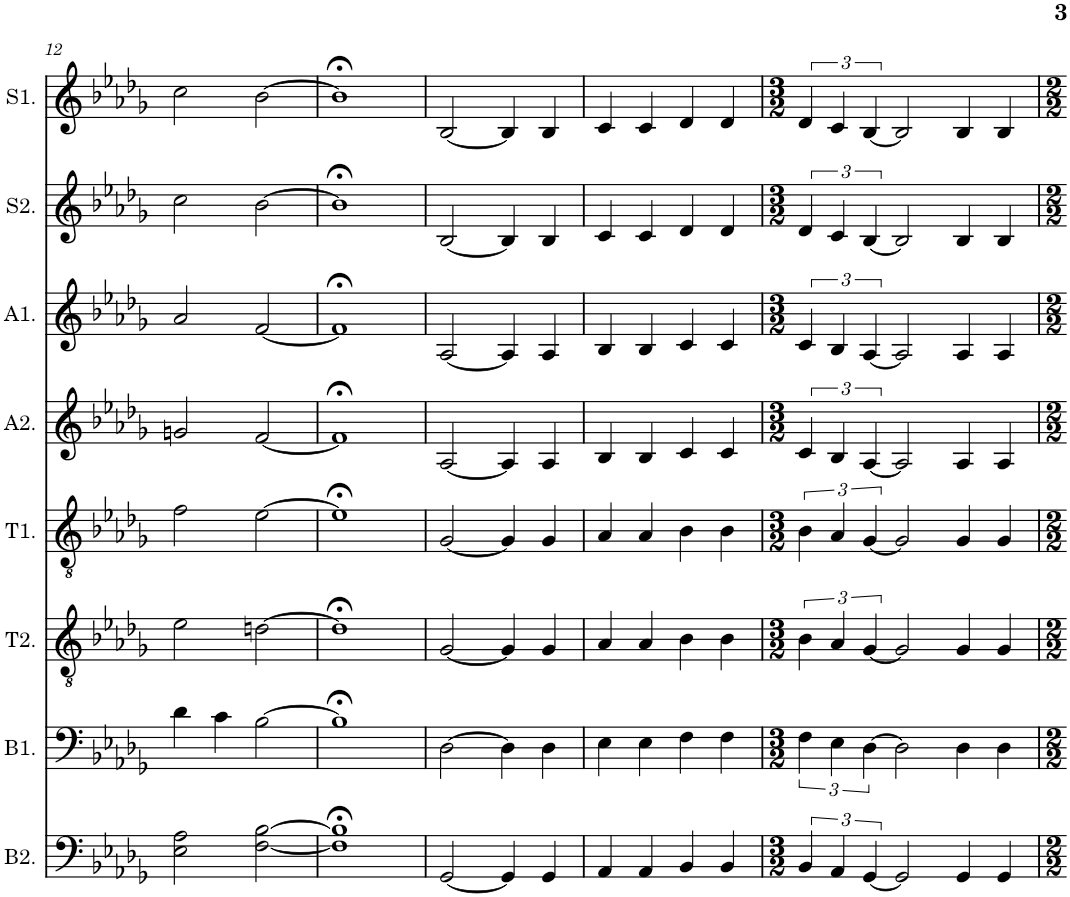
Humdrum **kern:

**kern	**kern	**kern	**kern	**kern	**kern	**kern	**kern
*part8	*part7	*part6	*part5	*part4	*part3	*part2	*part1
*staff8	*staff7	*staff6	*staff5	*staff4	*staff3	*staff2	*staff1
*I"Bass 2	*I"Bass 1	*I"Tenor 2	*I"Tenor 1	*I"Alto 2	*I"Alto 1	*I"Soprano 2	*I"Soprano 1
*I'B2.	*I'B1.	*I'T2.	*I'T1.	*I'A2.	*I'A1.	*I'S2.	*I'S1.
!!LO:PB:g=z
*clefF4	*clefF4	*clefGv2	*clefGv2	*clefG2	*clefG2	*clefG2	*clefG2
*k[b-e-a-d-g-]	*k[b-e-a-d-g-]	*k[b-e-a-d-g-]	*k[b-e-a-d-g-]	*k[b-e-a-d-g-]	*k[b-e-a-d-g-]	*k[b-e-a-d-g-]	*k[b-e-a-d-g-]
*M2/2	*M2/2	*M2/2	*M2/2	*M2/2	*M2/2	*M2/2	*M2/2
=12	=12	=12	=12	=12	=12	=12	=12
2E-\ 2A-\	4d-\	2e-\	2f\	2gn/	2a-/	2cc\	2cc\
.	4c\	.	.	.	.	.	.
[2F\ [2B-\	[2B-\	[2dn\	[2e-\	[2f/	[2f/	[2b-\	[2b-\
=13	=13	=13	=13	=13	=13	=13	=13
1F];< 1B-];<	1B-;<]	1d;<]	1e-;<]	1f;<]	1f;<]	1b-;<]	1b-;<]
=14	=14	=14	=14	=14	=14	=14	=14
[2GG-/	[2D-\	[2G-/	[2G-/	[2A-/	[2A-/	[2B-/	[2B-/
4GG-/]	4D-\]	4G-/]	4G-/]	4A-/]	4A-/]	4B-/]	4B-/]
4GG-/	4D-\	4G-/	4G-/	4A-/	4A-/	4B-/	4B-/
=15	=15	=15	=15	=15	=15	=15	=15
4AA-/	4E-\	4A-/	4A-/	4B-/	4B-/	4c/	4c/
4AA-/	4E-\	4A-/	4A-/	4B-/	4B-/	4c/	4c/
4BB-/	4F\	4B-\	4B-\	4c/	4c/	4d-/	4d-/
4BB-/	4F\	4B-\	4B-\	4c/	4c/	4d-/	4d-/
=16	=16	=16	=16	=16	=16	=16	=16
*M3/2	*M3/2	*M3/2	*M3/2	*M3/2	*M3/2	*M3/2	*M3/2
6BB-/	6F\	6B-\	6B-\	6c/	6c/	6d-/	6d-/
6AA-/	6E-\	6A-/	6A-/	6B-/	6B-/	6c/	6c/
[6GG-/	[6D-\	[6G-/	[6G-/	[6A-/	[6A-/	[6B-/	[6B-/
2GG-/]	2D-\]	2G-/]	2G-/]	2A-/]	2A-/]	2B-/]	2B-/]
4GG-/	4D-\	4G-/	4G-/	4A-/	4A-/	4B-/	4B-/
4GG-/	4D-\	4G-/	4G-/	4A-/	4A-/	4B-/	4B-/
=	=	=	=	=	=	=	=
*-	*-	*-	*-	*-	*-	*-	*-
